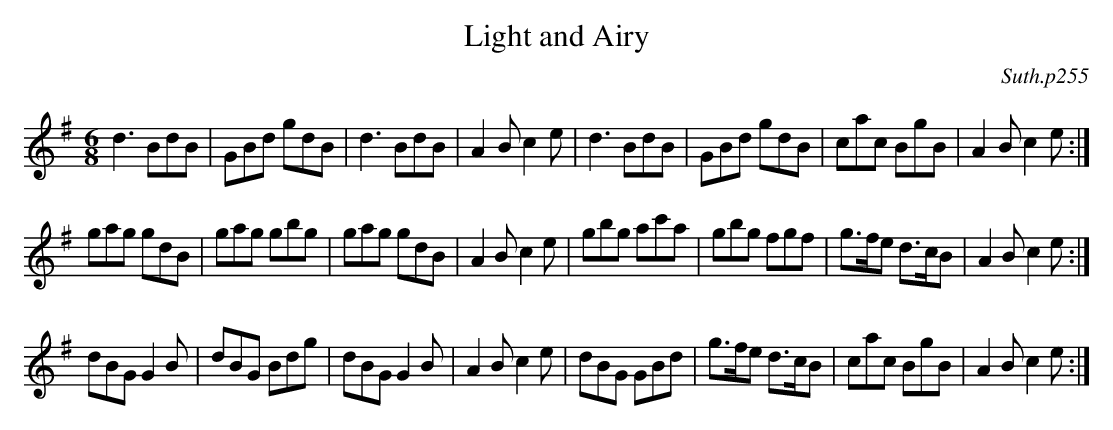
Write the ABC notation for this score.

X:1
T:Light and Airy
C:Suth.p255
M:6/8
L:1/8
K:G
d3 BdB|GBd gdB|d3 BdB|A2Bc2e|d3 BdB|GBd gdB|cac BgB|A2Bc2e:|
gag gdB|gag gbg|gag gdB|A2B c2e|gbg ac'a|gbg fgf|g>fe d>cB|A2Bc2e:|
dBG G2B|dBG Bdg|dBG G2B|A2Bc2e|dBG GBd|g>fe d>cB|cac BgB|A2Bc2e:|
